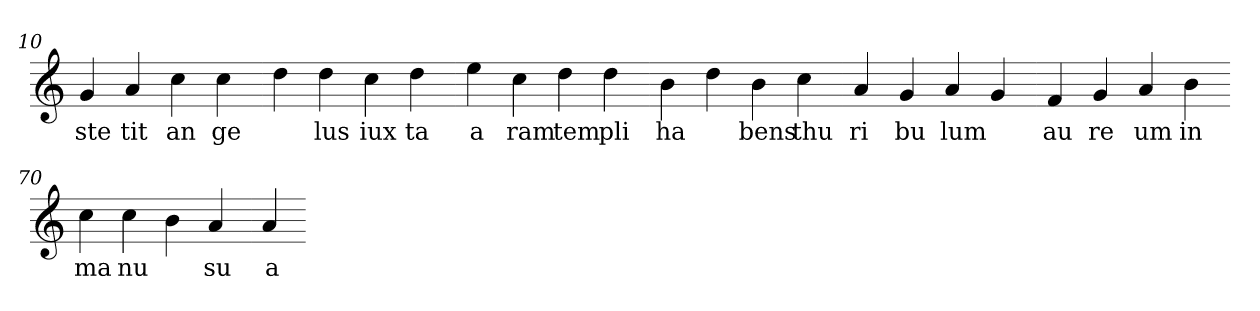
**kern	**text
*part1	*part1
*staff1	*staff1
*clefG2	*
=10.	=10.
4g	ste
4a	tit
4cc	an
4cc	ge
=20.-	=20.-
4dd	.
4dd	lus
4cc	iux
4dd	ta
=30.-	=30.-
4ee	a
4cc	ram
4dd	tem
4dd	pli
=40.-	=40.-
4b	ha
4dd	.
4b	bens
4cc	thu
=50.-	=50.-
4a	ri
4g	bu
4a	lum
4g	.
=60.-	=60.-
4f	au
4g	re
4a	um
4b	in
=70.-	=70.-
4cc	ma
4cc	nu
4b	.
4a	su
=80.-	=80.-
4a	a
=-	=-
*-	*-
